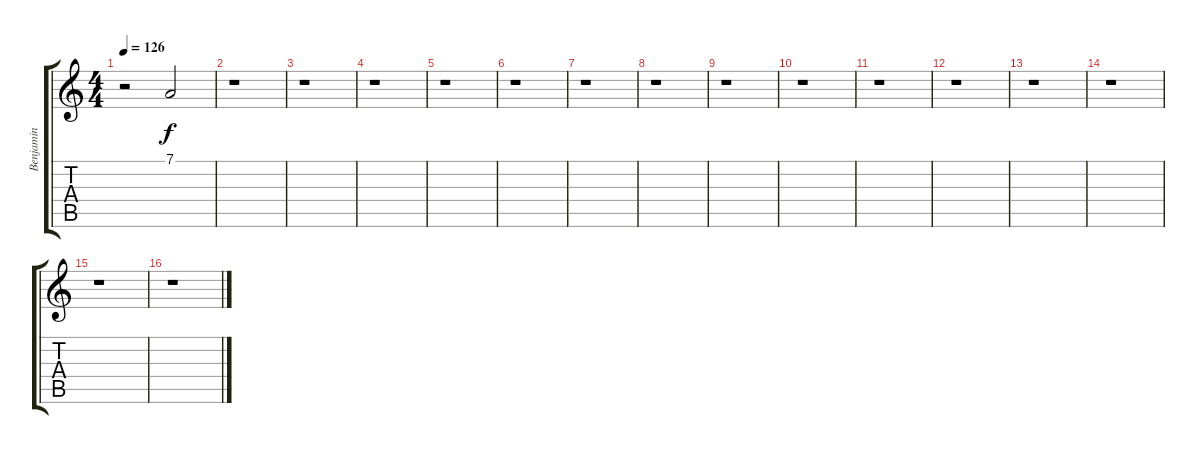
\track ("Benjamin" "Benjamin") {instrument tubularbells}
\staff {score tabs}
\tuning (D4 A3 F3 C3 G2 D2) {hide}
\ts (4 4)
\tempo 126
\clef g2
\ks c
r.2{dy f} 7.1.2 |
r.1 |
r.1 |
r.1 |
r.1 |
r.1 |
r.1 |
r.1 |
r.1 |
r.1 |
r.1 |
r.1 |
r.1 |
r.1 |
r.1 |
r.1
